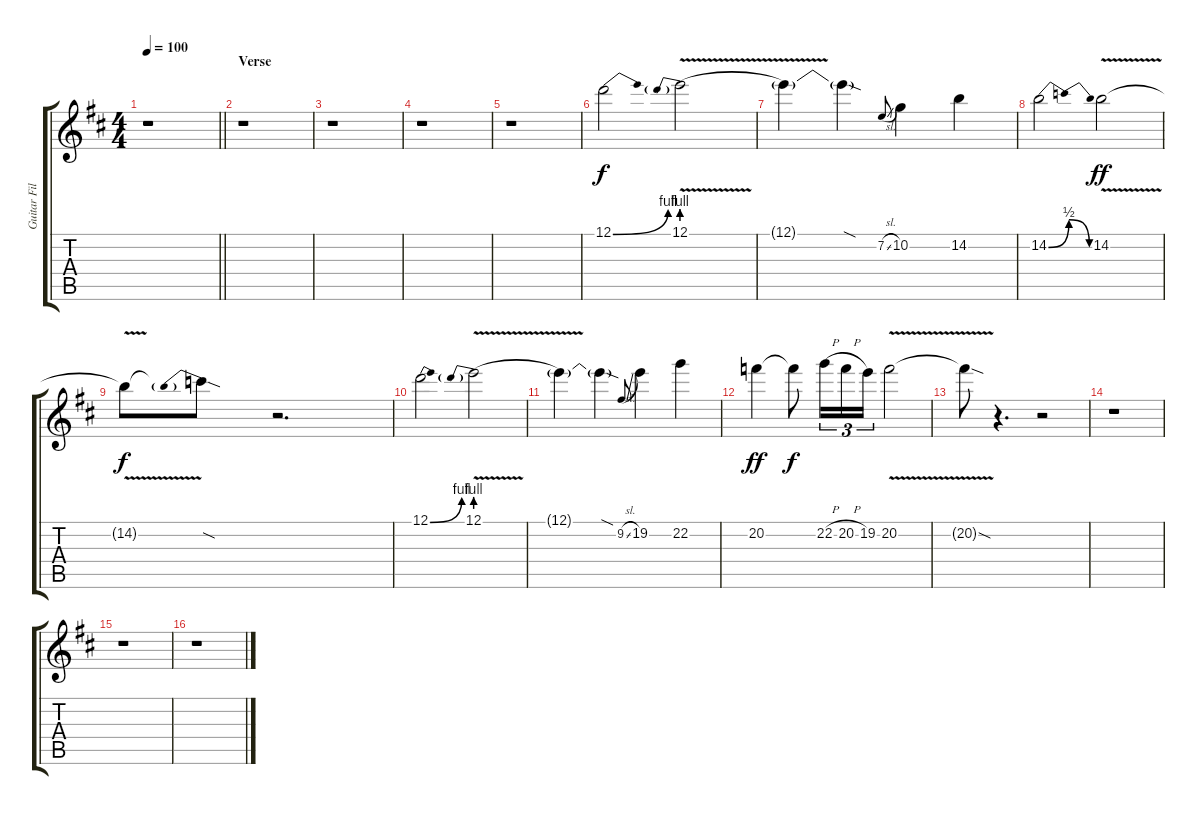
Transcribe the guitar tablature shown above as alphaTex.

\track ("Guitar Fill and Effects" "Guitar Fil") {instrument distortionguitar}
\staff {score tabs}
\tuning (D4 A3 F3 C3 G2 D2) {hide}
\ts (4 4)
\tempo 100
\clef g2
\barLineRight lightlight
\ks d
r.1{dy f} |
\section ("" "Verse")
r.1 |
r.1 |
r.1 |
r.1 |
12.1{be (bend 0 0 60 4)}.2{volume 12 instrument distortionguitar} 12.1{be (prebend 0 4 60 4) v}.2 |
12.1{t}.4 12.1{sod t}.4 7.2{sl}.8{gr onbeat} 10.2.4 14.2.4 |
14.2{be (bendrelease 0 0 15 2 45 2 60 0)}.2 14.2{v}.2{dy ff} |
14.2{t}.8{dy f} 14.2{be (prebend 0 2 60 2) sod t}.8 r.2{d} |
12.1{be (bend 0 0 60 4)}.2 12.1{be (prebend 0 4 60 4) v}.2 |
12.1{t}.4 12.1{sod t}.4 9.2{sl}.8{gr onbeat} 19.2.4 22.2.4 |
20.2.4{dy ff} 20.2{t}.8{dy f} 22.2{h}.16{tu (3 2)} 20.2{h}.16{tu (3 2)} 19.2.16{tu (3 2)} 20.2{v}.2 |
20.2{sod t}.8 r.4{d} r.2 |
r.1 |
r.1 |
r.1
